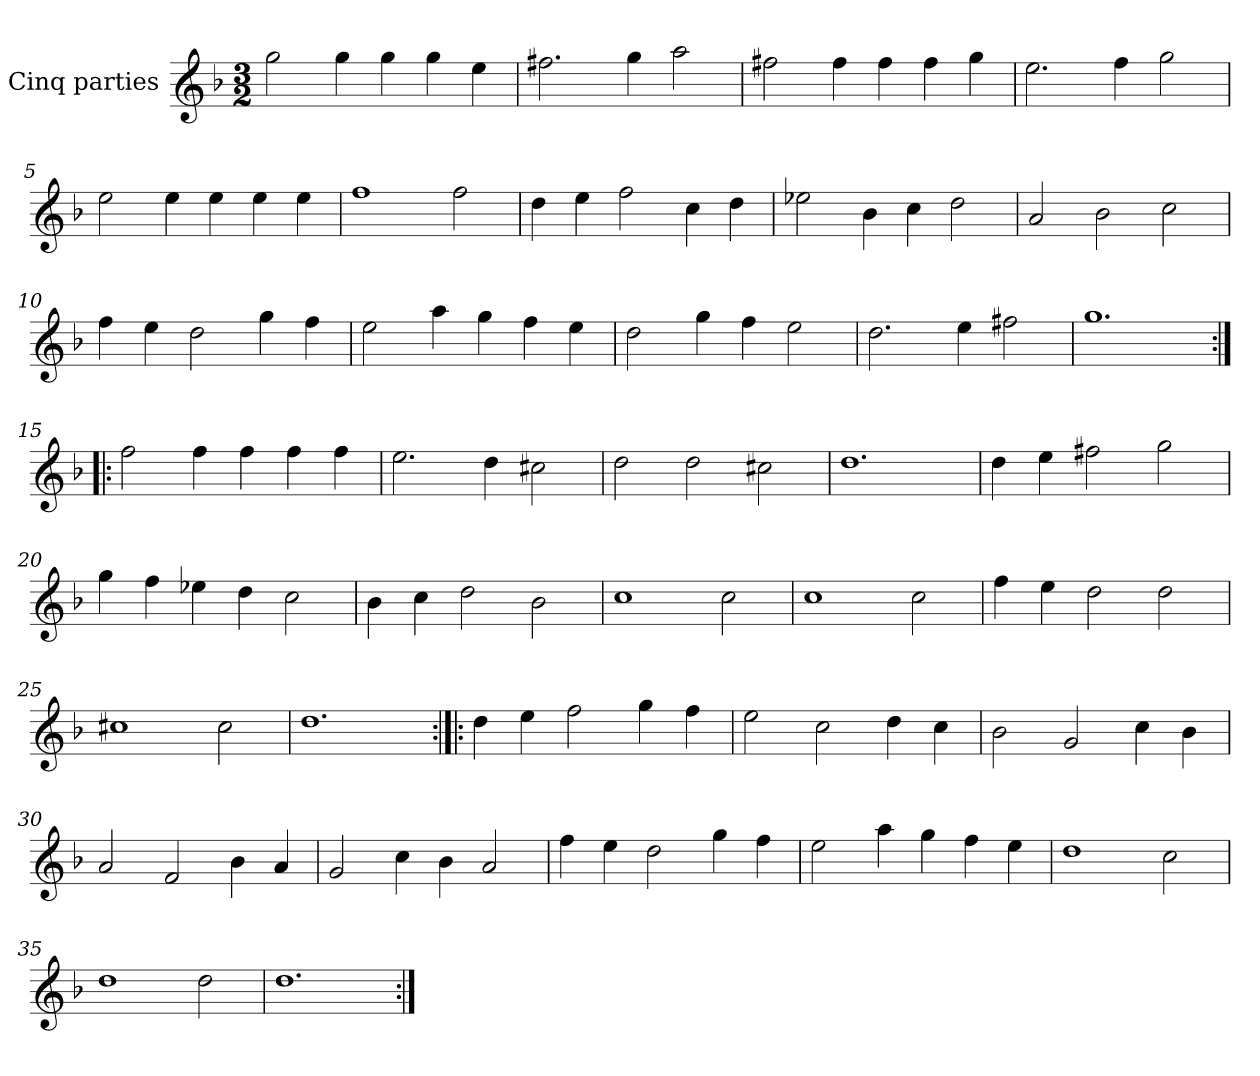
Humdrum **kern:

**kern
*part1
*staff1
*I"Cinq parties
*clefG2
*k[b-]
*M3/2
*MM180
=1
2gg\
4gg\
4gg\
4gg\
4ee\
=2
2.ff#X\
4gg\
2aa\
=3
2ff#X\
4ff#\
4ff#\
4ff#\
4gg\
=4
2.ee\
4ff\
2gg\
=5
2ee\
4ee\
4ee\
4ee\
4ee\
=6
1ff
2ff\
=7
4dd\
4ee\
2ff\
4cc\
4dd\
=8
2ee-X\
4b-\
4cc\
2dd\
=9
2a/
2b-\
2cc\
=10
4ff\
4ee\
2dd\
4gg\
4ff\
=11
2ee\
4aa\
4gg\
4ff\
4ee\
=12
2dd\
4gg\
4ff\
2ee\
=13
2.dd\
4ee\
2ff#X\
=14
1.gg
=15:|!|:
2ff\
4ff\
4ff\
4ff\
4ff\
=16
2.ee\
4dd\
2cc#X\
=17
2dd\
2dd\
2cc#X\
=18
1.dd
=19
4dd\
4ee\
2ff#X\
2gg\
=20
4gg\
4ff\
4ee-X\
4dd\
2cc\
=21
4b-\
4cc\
2dd\
2b-\
=22
1cc
2cc\
=23
1cc
2cc\
=24
4ff\
4ee\
2dd\
2dd\
=25
1cc#X
2cc#\
=26
1.dd
=27:|!|:
4dd\
4ee\
2ff\
4gg\
4ff\
=28
2ee\
2cc\
4dd\
4cc\
=29
2b-\
2g/
4cc\
4b-\
=30
2a/
2f/
4b-\
4a/
=31
2g/
4cc\
4b-\
2a/
=32
4ff\
4ee\
2dd\
4gg\
4ff\
=33
2ee\
4aa\
4gg\
4ff\
4ee\
=34
1dd
2cc\
=35
1dd
2dd\
=36
1.dd
=:|!
*-
